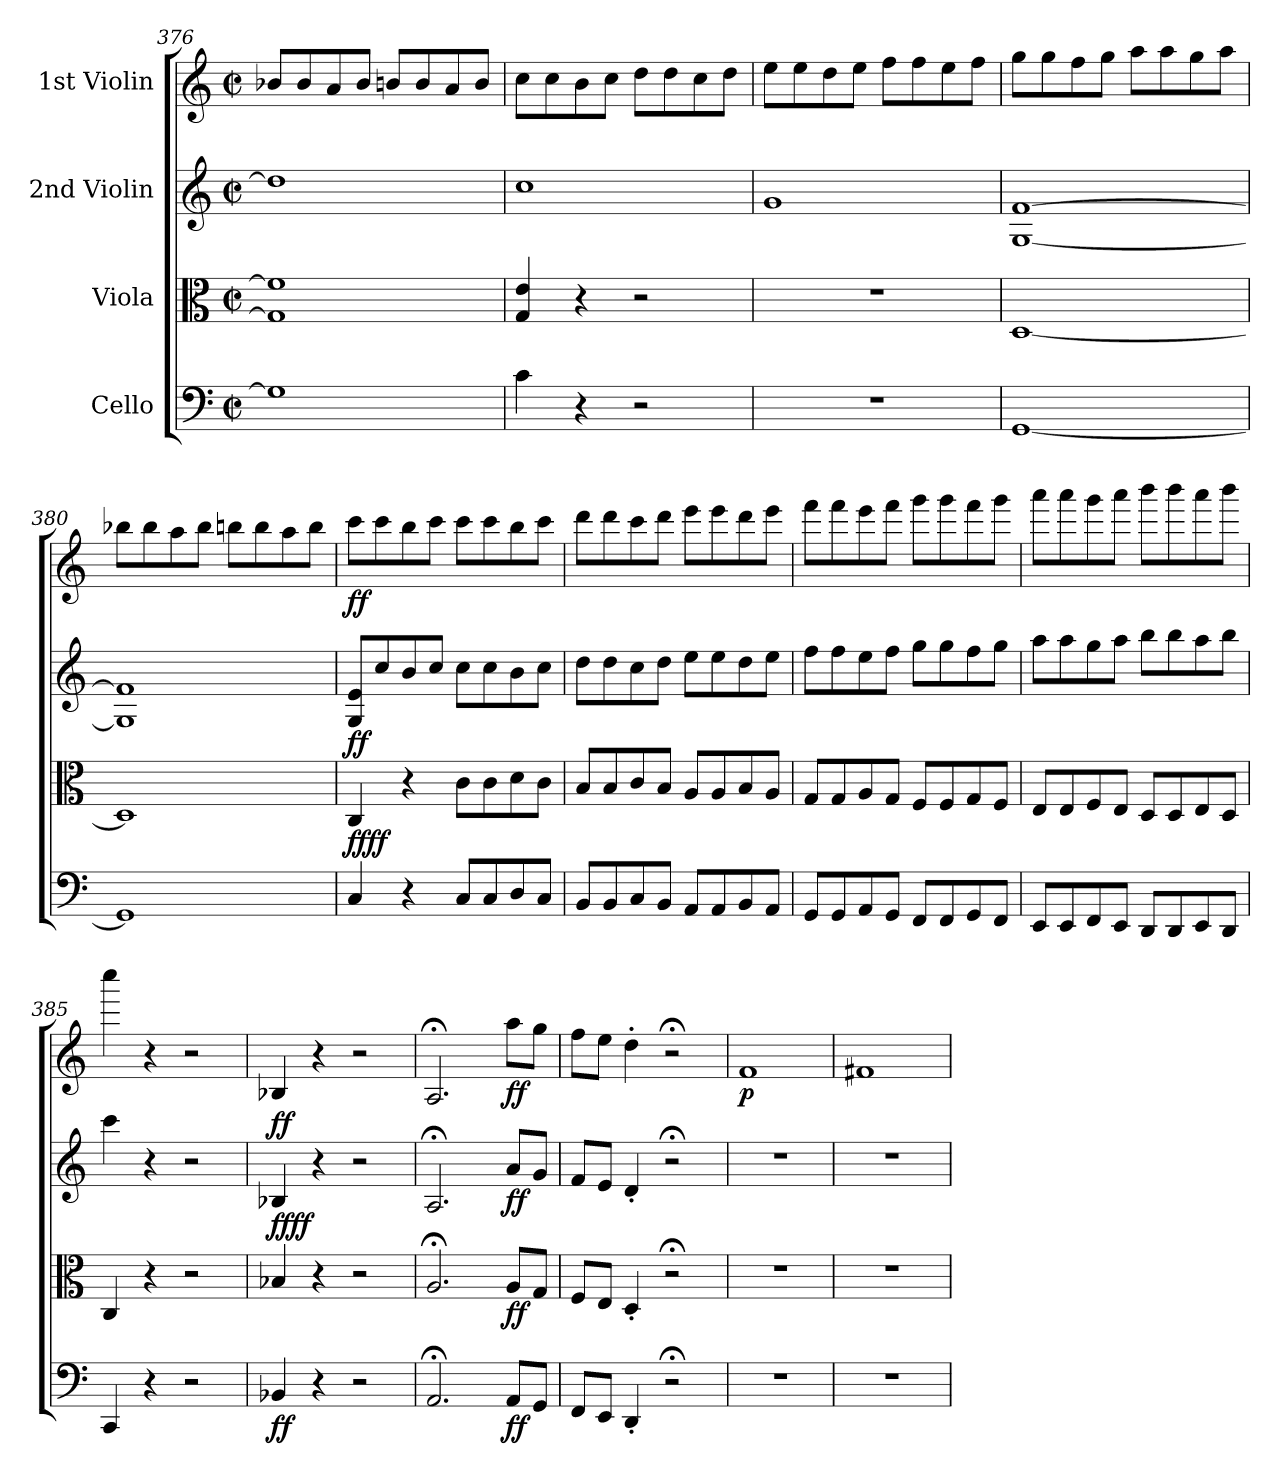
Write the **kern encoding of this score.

**kern	**dynam	**kern	**dynam	**kern	**dynam	**kern	**dynam
*part4	*part4	*part3	*part3	*part2	*part2	*part1	*part1
*staff4	*staff4	*staff3	*staff3	*staff2	*staff2	*staff1	*staff1
*I"Cello	*	*I"Viola	*	*I"2nd Violin	*	*I"1st Violin	*
*clefF4	*	*clefC3	*	*clefG2	*	*clefG2	*
*k[]	*	*k[]	*	*k[]	*	*k[]	*
*M2/2	*	*M2/2	*	*M2/2	*	*M2/2	*
*met(c|)	*	*met(c|)	*	*met(c|)	*	*met(c|)	*
=376	=376	=376	=376	=376	=376	=376	=376
1G]	.	1G] 1f]	.	1dd]	.	8b-X/L	.
.	.	.	.	.	.	8b-/	.
.	.	.	.	.	.	8a/	.
.	.	.	.	.	.	8b-/J	.
.	.	.	.	.	.	8bn/L	.
.	.	.	.	.	.	8b/	.
.	.	.	.	.	.	8a/	.
.	.	.	.	.	.	8b/J	.
=377	=377	=377	=377	=377	=377	=377	=377
4c\	.	4G/ 4e/	.	1cc	.	8cc\L	.
.	.	.	.	.	.	8cc\	.
4r	.	4r	.	.	.	8b\	.
.	.	.	.	.	.	8cc\J	.
2r	.	2r	.	.	.	8dd\L	.
.	.	.	.	.	.	8dd\	.
.	.	.	.	.	.	8cc\	.
.	.	.	.	.	.	8dd\J	.
=378	=378	=378	=378	=378	=378	=378	=378
1r	.	1r	.	1g	.	8ee\L	.
.	.	.	.	.	.	8ee\	.
.	.	.	.	.	.	8dd\	.
.	.	.	.	.	.	8ee\J	.
.	.	.	.	.	.	8ff\L	.
.	.	.	.	.	.	8ff\	.
.	.	.	.	.	.	8ee\	.
.	.	.	.	.	.	8ff\J	.
=379	=379	=379	=379	=379	=379	=379	=379
[1GG	.	[1D	.	[1G [1f	.	8gg\L	.
.	.	.	.	.	.	8gg\	.
.	.	.	.	.	.	8ff\	.
.	.	.	.	.	.	8gg\J	.
.	.	.	.	.	.	8aa\L	.
.	.	.	.	.	.	8aa\	.
.	.	.	.	.	.	8gg\	.
.	.	.	.	.	.	8aa\J	.
=380	=380	=380	=380	=380	=380	=380	=380
1GG]	.	1D]	.	1G] 1f]	.	8bb-X\L	.
.	.	.	.	.	.	8bb-\	.
.	.	.	.	.	.	8aa\	.
.	.	.	.	.	.	8bb-\J	.
.	.	.	.	.	.	8bbn\L	.
.	.	.	.	.	.	8bb\	.
.	.	.	.	.	.	8aa\	.
.	.	.	.	.	.	8bb\J	.
=381	=381	=381	=381	=381	=381	=381	=381
!	!LO:DY:b	!	!	!	!	!	!
!	!LO:DY:n=1:a	!	!LO:DY:a	!	!	!	!LO:DY:b
4C/	ff ff	4C/	ff	8G/ 8e/L	.	8ccc\L	ff
.	.	.	.	8cc/	.	8ccc\	.
4r	.	4r	.	8b/	.	8bb\	.
.	.	.	.	8cc/J	.	8ccc\J	.
8C/L	.	8c\L	.	8cc\L	.	8ccc\L	.
8C/	.	8c\	.	8cc\	.	8ccc\	.
8D/	.	8d\	.	8b\	.	8bb\	.
8C/J	.	8c\J	.	8cc\J	.	8ccc\J	.
=382	=382	=382	=382	=382	=382	=382	=382
8BB/L	.	8B/L	.	8dd\L	.	8ddd\L	.
8BB/	.	8B/	.	8dd\	.	8ddd\	.
8C/	.	8c/	.	8cc\	.	8ccc\	.
8BB/J	.	8B/J	.	8dd\J	.	8ddd\J	.
8AA/L	.	8A/L	.	8ee\L	.	8eee\L	.
8AA/	.	8A/	.	8ee\	.	8eee\	.
8BB/	.	8B/	.	8dd\	.	8ddd\	.
8AA/J	.	8A/J	.	8ee\J	.	8eee\J	.
=383	=383	=383	=383	=383	=383	=383	=383
8GG/L	.	8G/L	.	8ff\L	.	8fff\L	.
8GG/	.	8G/	.	8ff\	.	8fff\	.
8AA/	.	8A/	.	8ee\	.	8eee\	.
8GG/J	.	8G/J	.	8ff\J	.	8fff\J	.
8FF/L	.	8F/L	.	8gg\L	.	8ggg\L	.
8FF/	.	8F/	.	8gg\	.	8ggg\	.
8GG/	.	8G/	.	8ff\	.	8fff\	.
8FF/J	.	8F/J	.	8gg\J	.	8ggg\J	.
=384	=384	=384	=384	=384	=384	=384	=384
8EE/L	.	8E/L	.	8aa\L	.	8aaa\L	.
8EE/	.	8E/	.	8aa\	.	8aaa\	.
8FF/	.	8F/	.	8gg\	.	8ggg\	.
8EE/J	.	8E/J	.	8aa\J	.	8aaa\J	.
8DD/L	.	8D/L	.	8bb\L	.	8bbb\L	.
8DD/	.	8D/	.	8bb\	.	8bbb\	.
8EE/	.	8E/	.	8aa\	.	8aaa\	.
8DD/J	.	8D/J	.	8bb\J	.	8bbb\J	.
=385	=385	=385	=385	=385	=385	=385	=385
4CC/	.	4C/	.	4ccc\	.	4cccc\	.
4r	.	4r	.	4r	.	4r	.
2r	.	2r	.	2r	.	2r	.
=386	=386	=386	=386	=386	=386	=386	=386
!	!LO:DY:b	!	!LO:DY:b	!	!	!	!
!	!	!	!LO:DY:n=1:a	!	!LO:DY:a	!	!
4BB-X/	ff	4B-X/	ff ff	4B-X/	ff	4B-X/	.
4r	.	4r	.	4r	.	4r	.
2r	.	2r	.	2r	.	2r	.
=387	=387	=387	=387	=387	=387	=387	=387
2.AA;</	.	2.A;</	.	2.A;</	.	2.A;</	.
!	!LO:DY:b	!	!LO:DY:b	!	!LO:DY:b	!	!LO:DY:b
8AA/L	ff	8A/L	ff	8a/L	ff	8aa\L	ff
8GG/J	.	8G/J	.	8g/J	.	8gg\J	.
=388	=388	=388	=388	=388	=388	=388	=388
8FF/L	.	8F/L	.	8f/L	.	8ff\L	.
8EE/J	.	8E/J	.	8e/J	.	8ee\J	.
4DD'/	.	4D'/	.	4d'/	.	4dd'\	.
2r;<	.	2r;<	.	2r;<	.	2r;<	.
=389	=389	=389	=389	=389	=389	=389	=389
!	!	!	!	!	!	!	!LO:DY:b
1r	.	1r	.	1r	.	1f	p
=390	=390	=390	=390	=390	=390	=390	=390
1r	.	1r	.	1r	.	1f#X	.
=	=	=	=	=	=	=	=
*-	*-	*-	*-	*-	*-	*-	*-
